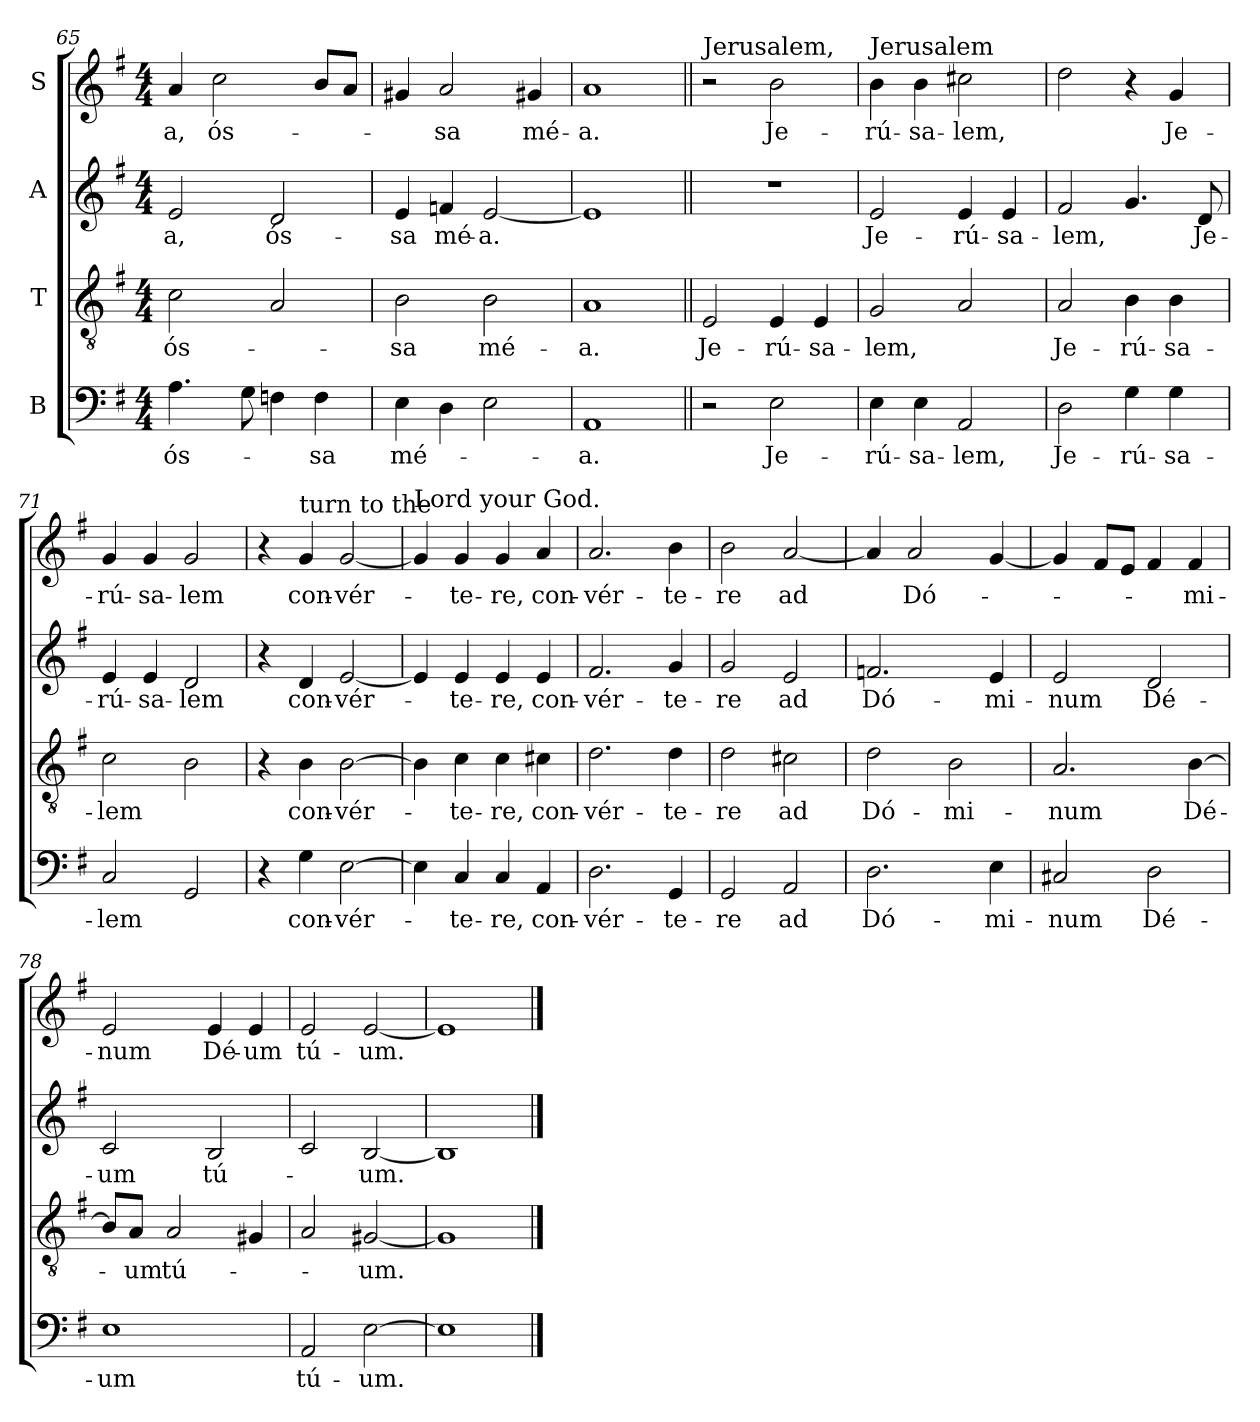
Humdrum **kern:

**kern	**text	**kern	**text	**kern	**text	**kern	**text
*part4	*part4	*part3	*part3	*part2	*part2	*part1	*part1
*staff4	*staff4	*staff3	*staff3	*staff2	*staff2	*staff1	*staff1
*I"B	*	*I"T	*	*I"A	*	*I"S	*
*clefF4	*	*clefGv2	*	*clefG2	*	*clefG2	*
*k[f#]	*	*k[f#]	*	*k[f#]	*	*k[f#]	*
*G:	*	*G:	*	*G:	*	*G:	*
*M4/4	*	*M4/4	*	*M4/4	*	*M4/4	*
=65	=65	=65	=65	=65	=65	=65	=65
!	!LO:LY:b	!	!LO:LY:b	!	!LO:LY:b	!	!LO:LY:b
4.A\	ós-	2c\	ós-	2e/	-a,	4a/	-a,
!	!	!	!	!	!	!	!LO:LY:b
.	.	.	.	.	.	2cc\	ós-
8G\	.	.	.	.	.	.	.
!	!	!	!	!	!LO:LY:b	!	!
4Fn\	.	2A/	.	2d/	ós-	.	.
!	!LO:LY:b	!	!	!	!	!	!
4F\	-sa	.	.	.	.	8b/L	.
.	.	.	.	.	.	8a/J	.
!!LO:LB:g=z
=66	=66	=66	=66	=66	=66	=66	=66
!	!LO:LY:b	!	!LO:LY:b	!	!LO:LY:b	!	!
4E\	mé-	2B\	-sa	4e/	-sa	4g#X/	.
!	!	!	!	!	!LO:LY:b	!	!LO:LY:b
4D\	.	.	.	4fn/	mé-	2a/	-sa
!	!	!	!LO:LY:b	!	!LO:LY:b	!	!
2E\	.	2B\	mé-	[2e/	-a.	.	.
!	!	!	!	!	!	!	!LO:LY:b
.	.	.	.	.	.	4g#X/	mé-
=67	=67	=67	=67	=67	=67	=67	=67
!	!LO:LY:b	!	!LO:LY:b	!	!	!	!LO:LY:b
1AA	-a.	1A	-a.	1e]	.	1a	-a.
=68||	=68||	=68||	=68||	=68||	=68||	=68||	=68||
!	!	!	!	!	!	!LO:TX:a:t=Jerusalem,	!
!	!	!	!LO:LY:b	!	!	!	!
2r	.	2E/	Je-	1r	.	2r	.
!	!LO:LY:b	!	!LO:LY:b	!	!	!	!LO:LY:b
2E\	Je-	4E/	-rú-	.	.	2b\	Je-
!	!	!	!LO:LY:b	!	!	!	!
.	.	4E/	-sa-	.	.	.	.
=69	=69	=69	=69	=69	=69	=69	=69
!	!	!	!	!	!	!LO:TX:a:t=Jerusalem	!
!	!LO:LY:b	!	!LO:LY:b	!	!LO:LY:b	!	!LO:LY:b
4E\	-rú-	2G/	-lem,	2e/	Je-	4b\	-rú-
!	!LO:LY:b	!	!	!	!	!	!LO:LY:b
4E\	-sa-	.	.	.	.	4b\	-sa-
!	!LO:LY:b	!	!	!	!LO:LY:b	!	!LO:LY:b
2AA/	-lem,	2A/	.	4e/	-rú-	2cc#X\	-lem,
!	!	!	!	!	!LO:LY:b	!	!
.	.	.	.	4e/	-sa-	.	.
=70	=70	=70	=70	=70	=70	=70	=70
!	!LO:LY:b	!	!LO:LY:b	!	!LO:LY:b	!	!
2D\	Je-	2A/	Je-	2f#/	-lem,	2dd\	.
!	!LO:LY:b	!	!LO:LY:b	!	!	!	!
4G\	-rú-	4B\	-rú-	4.g/	.	4r	.
!	!LO:LY:b	!	!LO:LY:b	!	!	!	!LO:LY:b
4G\	-sa-	4B\	-sa-	.	.	4g/	Je-
!	!	!	!	!	!LO:LY:b	!	!
.	.	.	.	8d/	Je-	.	.
=71	=71	=71	=71	=71	=71	=71	=71
!	!LO:LY:b	!	!LO:LY:b	!	!LO:LY:b	!	!LO:LY:b
2C/	-lem	2c\	-lem	4e/	-rú-	4g/	-rú-
!	!	!	!	!	!LO:LY:b	!	!LO:LY:b
.	.	.	.	4e/	-sa-	4g/	-sa-
!	!	!	!	!	!LO:LY:b	!	!LO:LY:b
2GG/	.	2B\	.	2d/	-lem	2g/	-lem
!!LO:PB:g=z
=72	=72	=72	=72	=72	=72	=72	=72
4r	.	4r	.	4r	.	4r	.
!	!	!	!	!	!	!LO:TX:a:t=turn to the	!
!	!LO:LY:b	!	!LO:LY:b	!	!LO:LY:b	!	!LO:LY:b
4G\	con-	4B\	con-	4d/	con-	4g/	con-
!	!LO:LY:b	!	!LO:LY:b	!	!LO:LY:b	!	!LO:LY:b
[2E\	-vér-	[2B\	-vér-	[2e/	-vér-	[2g/	-vér-
=73	=73	=73	=73	=73	=73	=73	=73
!	!	!	!	!	!	!LO:TX:a:t=Lord your God.	!
4E\]	.	4B\]	.	4e/]	.	4g/]	.
!	!LO:LY:b	!	!LO:LY:b	!	!LO:LY:b	!	!LO:LY:b
4C/	-te-	4c\	-te-	4e/	-te-	4g/	-te-
!	!LO:LY:b	!	!LO:LY:b	!	!LO:LY:b	!	!LO:LY:b
4C/	-re,	4c\	-re,	4e/	-re,	4g/	-re,
!	!LO:LY:b	!	!LO:LY:b	!	!LO:LY:b	!	!LO:LY:b
4AA/	con-	4c#X\	con-	4e/	con-	4a/	con-
=74	=74	=74	=74	=74	=74	=74	=74
!	!LO:LY:b	!	!LO:LY:b	!	!LO:LY:b	!	!LO:LY:b
2.D\	-vér-	2.d\	-vér-	2.f#/	-vér-	2.a/	-vér-
!	!LO:LY:b	!	!LO:LY:b	!	!LO:LY:b	!	!LO:LY:b
4GG/	-te-	4d\	-te-	4g/	-te-	4b\	-te-
=75	=75	=75	=75	=75	=75	=75	=75
!	!LO:LY:b	!	!LO:LY:b	!	!LO:LY:b	!	!LO:LY:b
2GG/	-re	2d\	-re	2g/	-re	2b\	-re
!	!LO:LY:b	!	!LO:LY:b	!	!LO:LY:b	!	!LO:LY:b
2AA/	ad	2c#X\	ad	2e/	ad	[2a/	ad
=76	=76	=76	=76	=76	=76	=76	=76
!	!LO:LY:b	!	!LO:LY:b	!	!LO:LY:b	!	!
2.D\	Dó-	2d\	Dó-	2.fn/	Dó-	4a/]	.
!	!	!	!	!	!	!	!LO:LY:b
.	.	.	.	.	.	2a/	Dó-
!	!	!	!LO:LY:b	!	!	!	!
.	.	2B\	-mi-	.	.	.	.
!	!LO:LY:b	!	!	!	!LO:LY:b	!	!
4E\	-mi-	.	.	4e/	-mi-	[4g/	.
=77	=77	=77	=77	=77	=77	=77	=77
!	!LO:LY:b	!	!LO:LY:b	!	!LO:LY:b	!	!
2C#X/	-num	2.A/	-num	2e/	-num	4g/]	.
.	.	.	.	.	.	8f#/L	.
.	.	.	.	.	.	8e/J	.
!	!LO:LY:b	!	!	!	!LO:LY:b	!	!
2D\	Dé-	.	.	2d/	Dé-	4f#/	.
!	!	!	!LO:LY:b	!	!	!	!LO:LY:b
.	.	[4B\	Dé-	.	.	4f#/	-mi-
!!LO:LB:g=z
=78	=78	=78	=78	=78	=78	=78	=78
!	!LO:LY:b	!	!	!	!LO:LY:b	!	!LO:LY:b
1E	-um	8B/L]	.	2c/	-um	2e/	-num
!	!	!	!LO:LY:b	!	!	!	!
.	.	8A/J	-um	.	.	.	.
!	!	!	!LO:LY:b	!	!	!	!
.	.	2A/	tú-	.	.	.	.
!	!	!	!	!	!LO:LY:b	!	!LO:LY:b
.	.	.	.	2B/	tú-	4e/	Dé-
!	!	!	!	!	!	!	!LO:LY:b
.	.	4G#X/	.	.	.	4e/	-um
=79	=79	=79	=79	=79	=79	=79	=79
!	!LO:LY:b	!	!	!	!	!	!LO:LY:b
2AA/	tú-	2A/	.	2c/	.	2e/	tú-
!	!LO:LY:b	!	!LO:LY:b	!	!LO:LY:b	!	!LO:LY:b
[2E\	-um.	[2G#X/	-um.	[2B/	-um.	[2e/	-um.
=80	=80	=80	=80	=80	=80	=80	=80
1E]	.	1G#]	.	1B]	.	1e]	.
==	==	==	==	==	==	==	==
*-	*-	*-	*-	*-	*-	*-	*-
